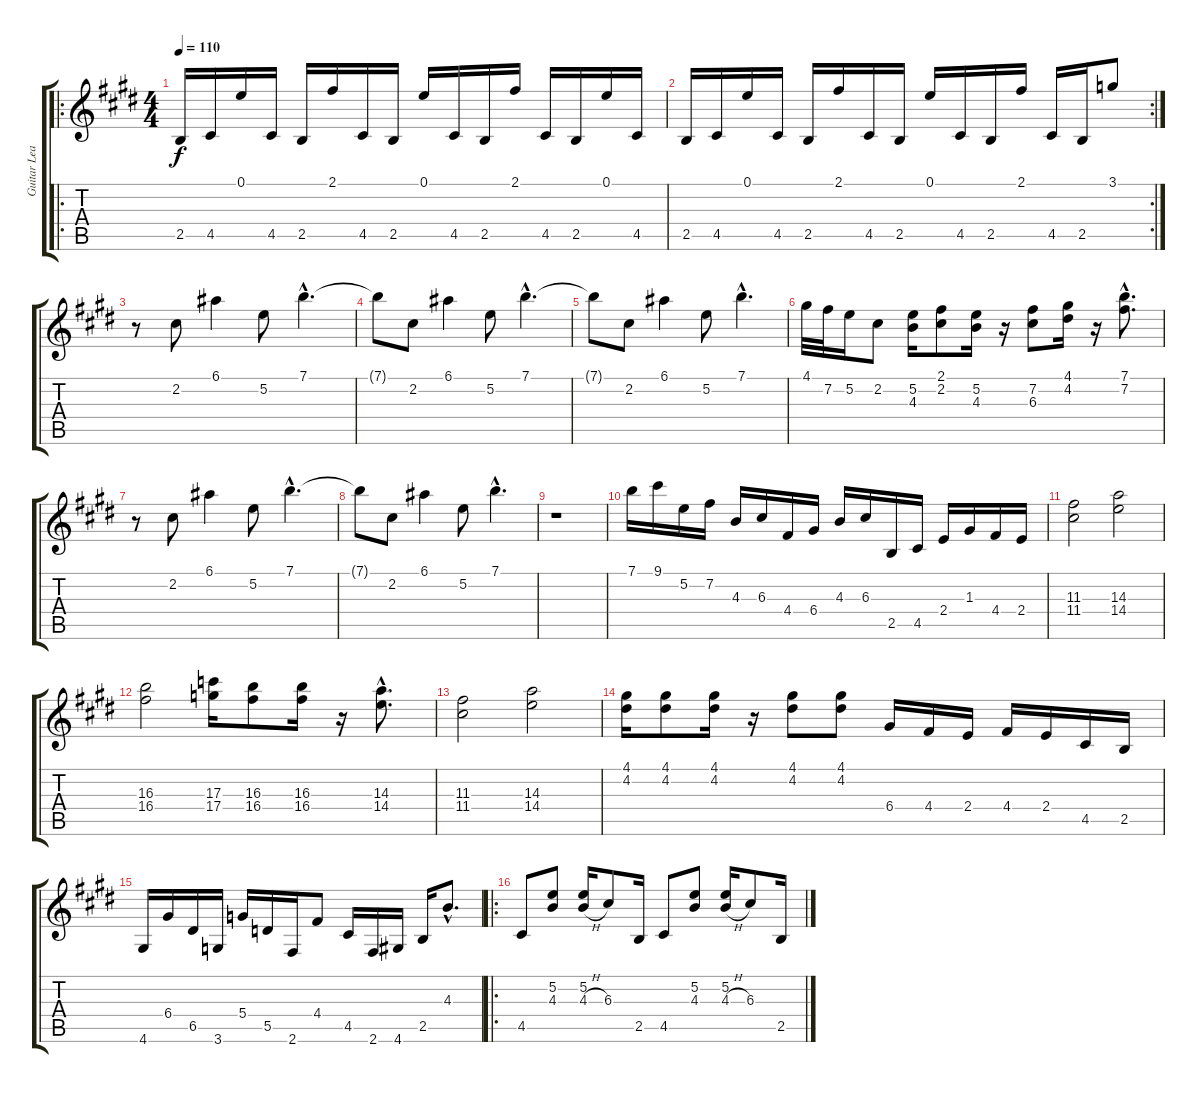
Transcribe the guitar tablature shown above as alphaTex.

\track ("Guitar Lead" "Guitar Lea") {instrument distortionguitar}
\staff {score tabs}
\tuning (E4 B3 G3 D3 A2 E2) {hide}
\ro
\ts (4 4)
\tempo 110
\clef g2
\ks c#minor
2.5.16{dy f} 4.5.16 0.1.16 4.5.16 2.5.16 2.1.16 4.5.16 2.5.16 0.1.16 4.5.16 2.5.16 2.1.16 4.5.16 2.5.16 0.1.16 4.5.16 |
\rc 2
2.5.16 4.5.16 0.1.16 4.5.16 2.5.16 2.1.16 4.5.16 2.5.16 0.1.16 4.5.16 2.5.16 2.1.16 4.5.16 2.5.16 3.1.8 |
r.8 2.2.8 6.1.4 5.2.8 7.1{hac}.4{d} |
7.1{t}.8 2.2.8 6.1.4 5.2.8 7.1{hac}.4{d} |
7.1{t}.8 2.2.8 6.1.4 5.2.8 7.1{hac}.4{d} |
4.1.32 7.2.32 5.2.16 2.2.8 (5.2 4.3).16 (2.1 2.2).8 (5.2 4.3).16 r.16 (7.2 6.3).8 (4.1 4.2).16 r.16 (7.1{hac} 7.2{hac}).8{d} |
r.8 2.2.8 6.1.4 5.2.8 7.1{hac}.4{d} |
7.1{t}.8 2.2.8 6.1.4 5.2.8 7.1{hac}.4{d} |
r.1 |
7.1.16 9.1.16 5.2.16 7.2.16 4.3.16 6.3.16 4.4.16 6.4.16 4.3.16 6.3.16 2.5.16 4.5.16 2.4.16 1.3.16 4.4.16 2.4.16 |
(11.3 11.4).2 (14.3 14.4).2 |
(16.3 16.4).2 (17.3 17.4).16 (16.3 16.4).8 (16.3 16.4).16 r.16 (14.3{hac} 14.4{hac}).8{d} |
(11.3 11.4).2 (14.3 14.4).2 |
(4.1 4.2).16 (4.1 4.2).8 (4.1 4.2).16 r.16 (4.1 4.2).8 (4.1 4.2).8 6.4.16 4.4.16 2.4.16 4.4.16 2.4.16 4.5.16 2.5.16 |
4.6.16 6.4.16 6.5.16 3.6.16 5.4.16 5.5.16 2.6.16 4.4.8 4.5.16 2.6.16 4.6.16 2.5.16 4.3{hac}.8{d} |
\ro
4.5.8 (5.2 4.3).8 (5.2 4.3{h}).16 6.3.8 2.5.16 4.5.8 (5.2 4.3).8 (5.2 4.3{h}).16 6.3.8 2.5.16
